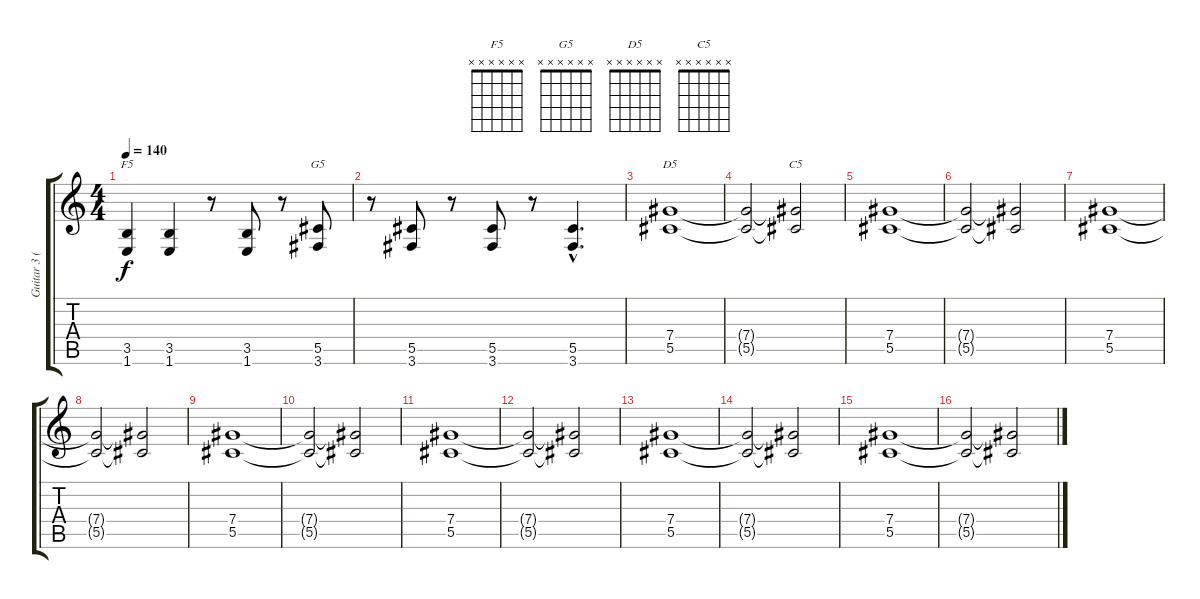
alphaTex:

\track ("Guitar 3 (Izzy)" "Guitar 3 (") {instrument overdrivenguitar}
\staff {score tabs}
\tuning (Eb4 Bb3 Gb3 Db3 Ab2 Eb2) {hide}
\chord ("F5" x x x x x x) {firstfret 0}
\chord ("G5" x x x x x x) {firstfret 0}
\chord ("D5" x x x x x x) {firstfret 0}
\chord ("C5" x x x x x x) {firstfret 0}
\ts (4 4)
\tempo 140
\clef g2
\ks c
(3.5 1.6).4{ch "F5" dy f} (3.5 1.6).4 r.8 (3.5 1.6).8 r.8 (5.5 3.6).8{ch "G5"} |
r.8 (5.5 3.6).8 r.8 (5.5 3.6).8 r.8 (5.5{hac} 3.6{hac}).4{d} |
(7.4 5.5).1{ch "D5"} |
(7.4{t} 5.5{t}).2 (7.4{t} 5.5{t}).2{ch "C5"} |
(7.4 5.5).1 |
(7.4{t} 5.5{t}).2 (7.4{t} 5.5{t}).2 |
(7.4 5.5).1 |
(7.4{t} 5.5{t}).2 (7.4{t} 5.5{t}).2 |
(7.4 5.5).1 |
(7.4{t} 5.5{t}).2 (7.4{t} 5.5{t}).2 |
(7.4 5.5).1 |
(7.4{t} 5.5{t}).2 (7.4{t} 5.5{t}).2 |
(7.4 5.5).1 |
(7.4{t} 5.5{t}).2 (7.4{t} 5.5{t}).2 |
(7.4 5.5).1 |
(7.4{t} 5.5{t}).2 (7.4{t} 5.5{t}).2
